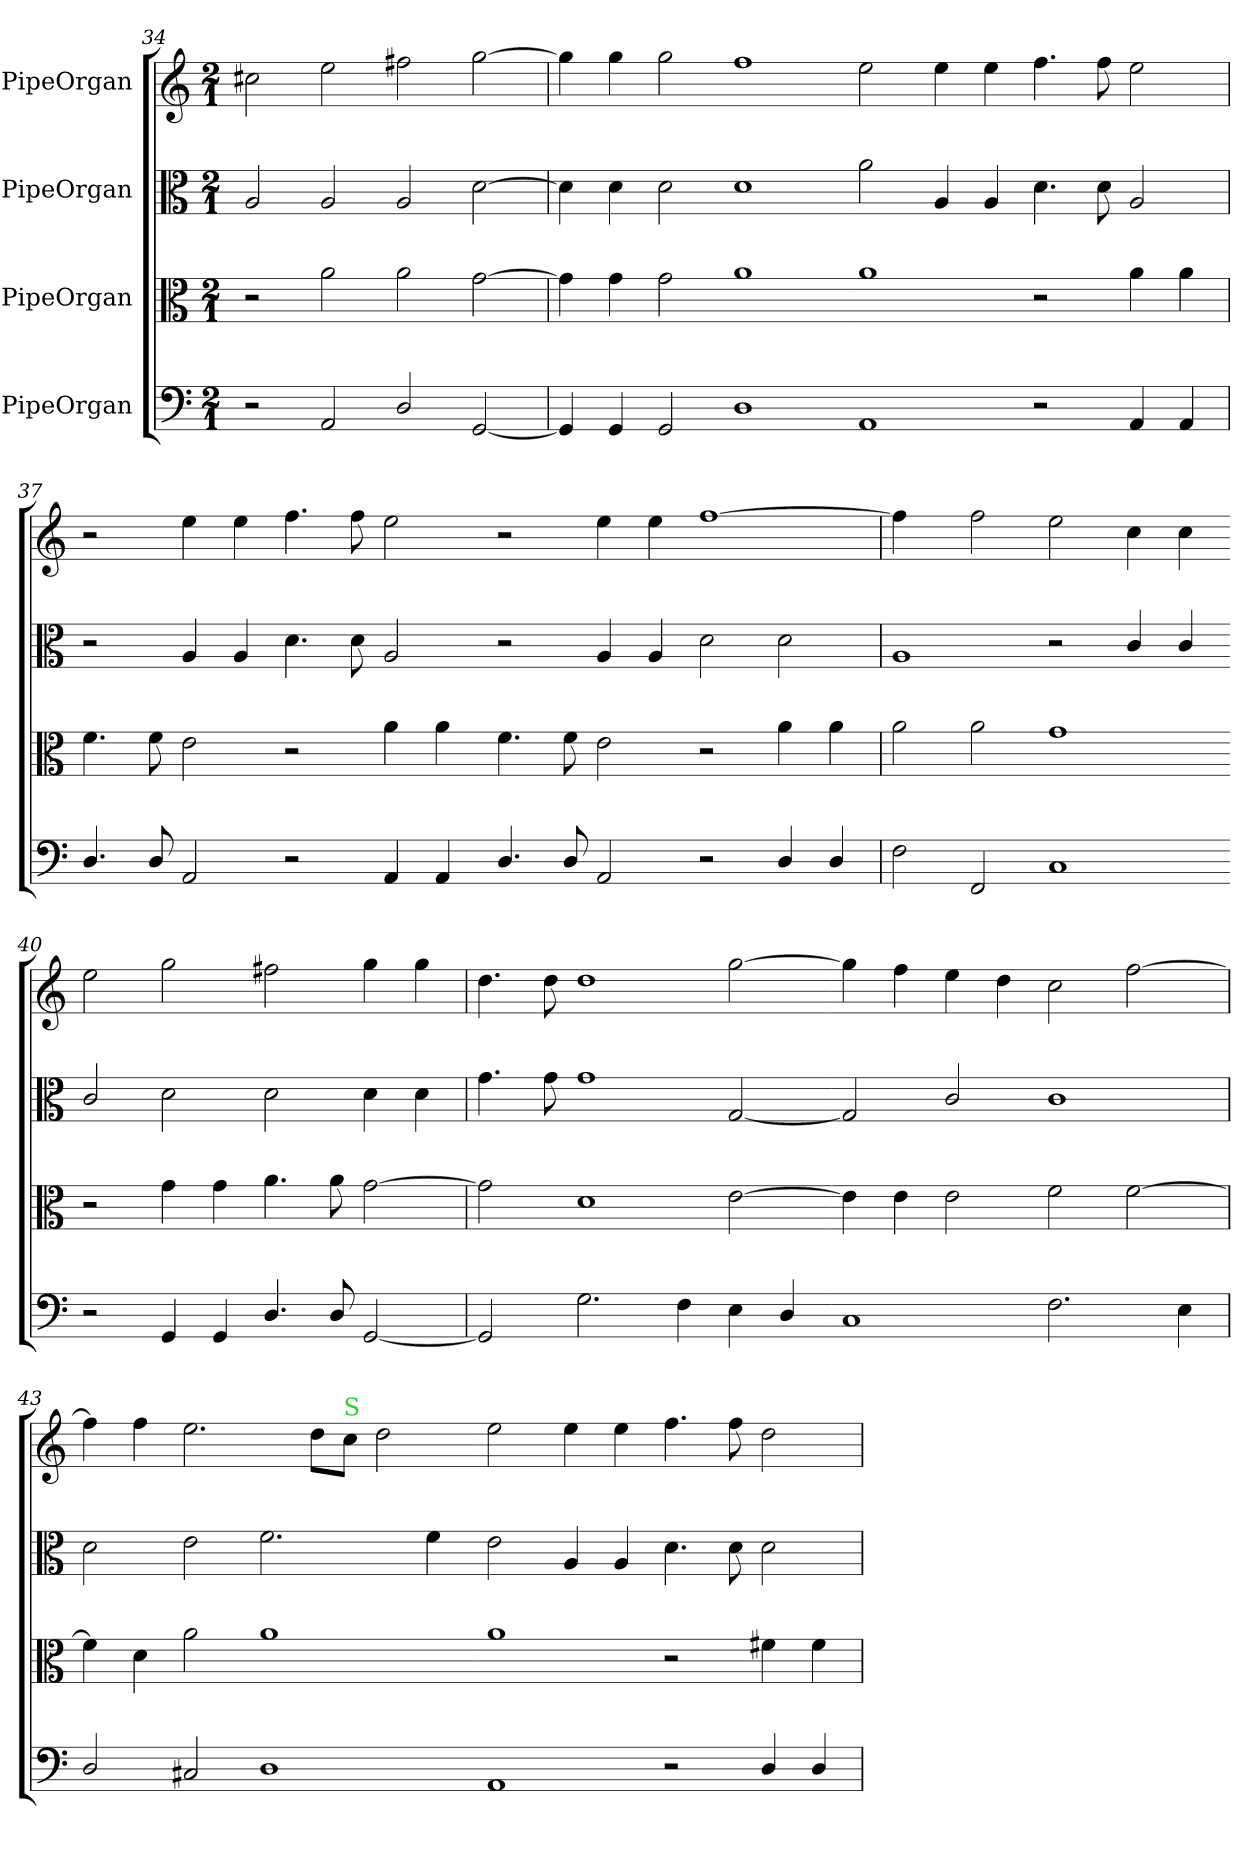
**kern	**kern	**kern	**kern
*part4	*part3	*part2	*part1
*staff4	*staff3	*staff2	*staff1
*I"PipeOrgan	*I"PipeOrgan	*I"PipeOrgan	*I"PipeOrgan
*clefF4	*clefC3	*clefC3	*clefG2
*k[]	*k[]	*k[]	*k[]
*M2/1	*M2/1	*M2/1	*M2/1
=34	=34	=34	=34
2r	2r	2A/	2cc#X\
2AA/	2a\	2A/	2ee\
2D/	2a\	2A/	2ff#X\
[2GG/	[2g\	[2d\	[2gg\
=35	=35	=35	=35
4GG!/]	4g!\]	4d!\]	4gg!\]
4GG/	4g\	4d\	4gg\
2GG/	2g\	2d\	2gg\
1D	1a	1d	1ff
=36-	=36-	=36-	=36-
1AA	1a	2a\	2ee\
.	.	4A/	4ee\
.	.	4A/	4ee\
2r	2r	4.d\	4.ff\
.	.	8d\	8ff\
4AA/	4a\	2A/	2ee\
4AA/	4a\	.	.
=37	=37	=37	=37
4.D/	4.f\	2r	2r
8D/	8f\	.	.
2AA/	2e\	4A/	4ee\
.	.	4A/	4ee\
2r	2r	4.d\	4.ff\
.	.	8d\	8ff\
4AA/	4a\	2A/	2ee\
4AA/	4a\	.	.
=38-	=38-	=38-	=38-
4.D/	4.f\	2r	2r
8D/	8f\	.	.
2AA/	2e\	4A/	4ee\
.	.	4A/	4ee\
2r	2r	2d\	[1ff
4D/	4a\	2d\	.
4D/	4a\	.	.
=39	=39	=39	=39
!	!	!	!LO:N:vis=4
2F\	2a\	1A	2ff!\]
2FF/	2a\	.	2ff\
1C	1g	2r	2ee\
.	.	4c/	4cc\
.	.	4c/	4cc\
=40-	=40-	=40-	=40-
2r	2r	2c/	2ee\
4GG/	4g\	2d\	2gg\
4GG/	4g\	.	.
4.D/	4.a\	2d\	2ff#X\
8D/	8a\	.	.
[2GG/	[2g\	4d\	4gg\
.	.	4d\	4gg\
=41	=41	=41	=41
2GG/]	2g\]	4.g\	4.dd\
.	.	8g\	8dd\
2.G\	1d	1g	1dd
4F\	.	.	.
4E\	[2e\	[2G	[2gg\
4D/	.	.	.
=42-	=42-	=42-	=42-
1C	4e\]	2G]	4gg\]
.	4e\	.	4ff\
.	2e\	2c/	4ee\
.	.	.	4dd\
2.F\	2f\	1c	2cc\
.	[2f\	.	[2ff\
4E\	.	.	.
=43	=43	=43	=43
2D/	4f!\]	2d\	4ff!\]
.	4d\	.	4ff\
2C#X/	2a\	2e\	2.ee\
1D	1a	2.f\	.
.	.	.	8dd\L
!	!	!	!LO:TX:a:color=limegreen:t=S
.	.	.	8cc\J
.	.	.	2dd\
.	.	4f\	.
=44-	=44-	=44-	=44-
1AA	1a	2e\	2ee\
.	.	4A/	4ee\
.	.	4A/	4ee\
2r	2r	4.d\	4.ff\
.	.	8d\	8ff\
4D/	4f#X\	2d\	2dd\
4D/	4f#\	.	.
=	=	=	=
*-	*-	*-	*-
